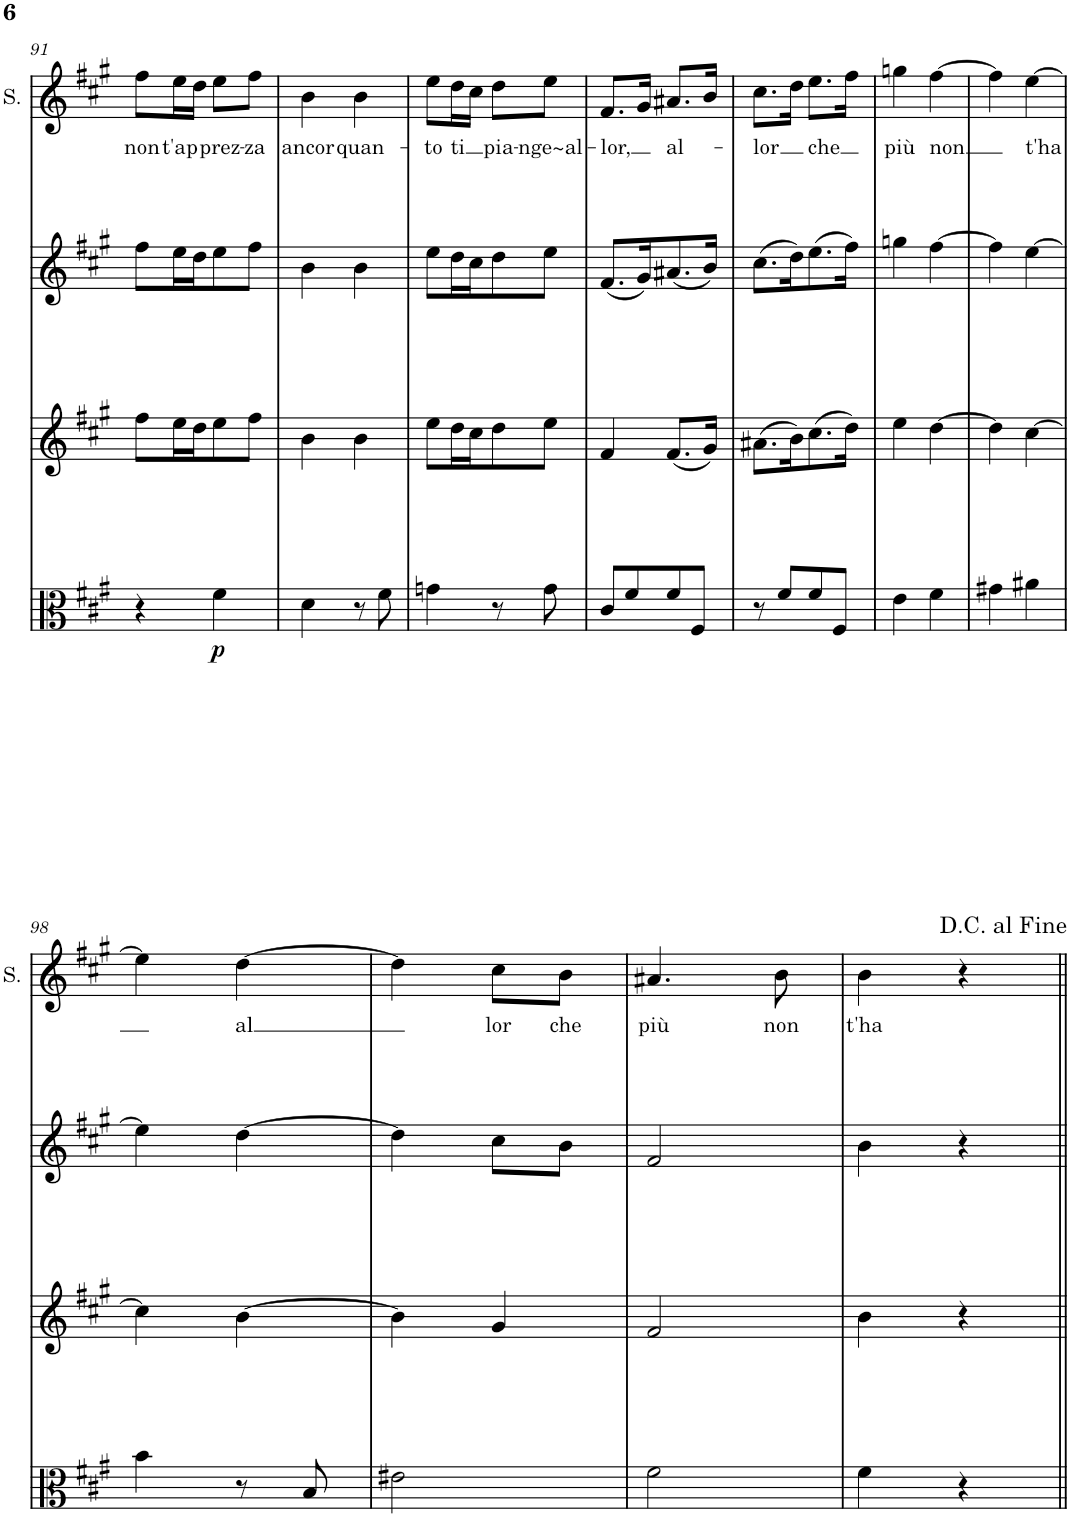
**kern	**dynam	**kern	**kern	**kern	**text
*part4	*part4	*part3	*part2	*part1	*part1
*staff4	*staff4	*staff3	*staff2	*staff1	*staff1
*I"Violetta	*	*I"Violino primo	*I"Violino primo	*I"Soprano	*
*I'Vla	*	*I'Vln	*I'Vln	*I'S.	*
!!LO:PB:g=z
*clefC3	*	*clefG2	*clefG2	*clefG2	*
*k[f#c#g#]	*	*k[f#c#g#]	*k[f#c#g#]	*k[f#c#g#]	*
*M2/4	*	*M2/4	*M2/4	*M2/4	*
=91	=91	=91	=91	=91	=91
!	!	!	!	!	!LO:LY:b
4r	.	8ff#\L	8ff#\L	8ff#\L	non
!	!	!	!	!	!LO:LY:b
.	.	16ee\L	16ee\L	16ee\L	t'ap
.	.	16dd\J	16dd\J	16dd\JJ	.
!	!LO:DY:b	!	!	!	!LO:LY:b
4f#\	p	8ee\	8ee\	8ee\L	prez-
!	!	!	!	!	!LO:LY:b
.	.	8ff#\J	8ff#\J	8ff#\J	-za
=92	=92	=92	=92	=92	=92
!	!	!	!	!	!LO:LY:b
4d\	.	4b\	4b\	4b\	ancor
!	!	!	!	!	!LO:LY:b
8r	.	4b\	4b\	4b\	quan-
8f#\	.	.	.	.	.
=93	=93	=93	=93	=93	=93
!	!	!	!	!	!LO:LY:b
4gn\	.	8ee\L	8ee\L	8ee\L	-to
!	!	!	!	!	!LO:LY:b
.	.	16dd\L	16dd\L	16dd\L	ti
.	.	16cc#\J	16cc#\J	16cc#\JJ	.
!	!	!	!	!	!LO:LY:b
8r	.	8dd\	8dd\	8dd\L	pia-
!	!	!	!	!	!LO:LY:b
8g\	.	8ee\J	8ee\J	8ee\J	-nge~al-
=94	=94	=94	=94	=94	=94
!	!	!	!	!	!LO:LY:b
8c#/L	.	4f#/	(8.f#/L	8.f#/L	-lor,
8f#/	.	.	.	.	.
.	.	.	16g#/K)	16g#/Jk	.
!	!	!	!	!	!LO:LY:b
8f#/	.	(8.f#/L	(8.a#X/	8.a#X/L	al-
8F#/J	.	.	.	.	.
.	.	16g#/Jk)	16b/Jk)	16b/Jk	.
=95	=95	=95	=95	=95	=95
!	!	!	!	!	!LO:LY:b
8r	.	(8.a#X\L	(8.cc#\L	8.cc#\L	-lor
8f#/L	.	.	.	.	.
.	.	16b\K)	16dd\K)	16dd\Jk	.
!	!	!	!	!	!LO:LY:b
8f#/	.	(8.cc#\	(8.ee\	8.ee\L	che
8F#/J	.	.	.	.	.
.	.	16dd\Jk)	16ff#\Jk)	16ff#\Jk	.
=96	=96	=96	=96	=96	=96
!	!	!	!	!	!LO:LY:b
4e\	.	4ee\	4ggn\	4ggn\	più
!	!	!	!	!	!LO:LY:b
4f#\	.	[4dd\	[4ff#\	[4ff#\	non
=97	=97	=97	=97	=97	=97
4g#X\	.	4dd\]	4ff#\]	4ff#\]	.
!	!	!	!	!	!LO:LY:b
4a#X\	.	[4cc#\	[4ee\	[4ee\	t'ha
!!LO:LB:g=z
=98	=98	=98	=98	=98	=98
4b\	.	4cc#\]	4ee\]	4ee\]	.
!	!	!	!	!	!LO:LY:b
8r	.	[4b\	[4dd\	[4dd\	al
8B/	.	.	.	.	.
=99	=99	=99	=99	=99	=99
2e#X\	.	4b\]	4dd\]	4dd\]	.
!	!	!	!	!	!LO:LY:b
.	.	4g#/	8cc#\L	8cc#\L	lor
!	!	!	!	!	!LO:LY:b
.	.	.	8b\J	8b\J	che
=100	=100	=100	=100	=100	=100
!	!	!	!	!	!LO:LY:b
2f#\	.	2f#/	2f#/	4.a#X/	più
!	!	!	!	!	!LO:LY:b
.	.	.	.	8b\	non
=101	=101	=101	=101	=101	=101
!	!	!	!	!	!LO:LY:b
4f#\	.	4b\	4b\	4b\	t'ha
4r	.	4r	4r	4r	.
=||	=||	=||	=||	=||	=||
*-	*-	*-	*-	*-	*-
